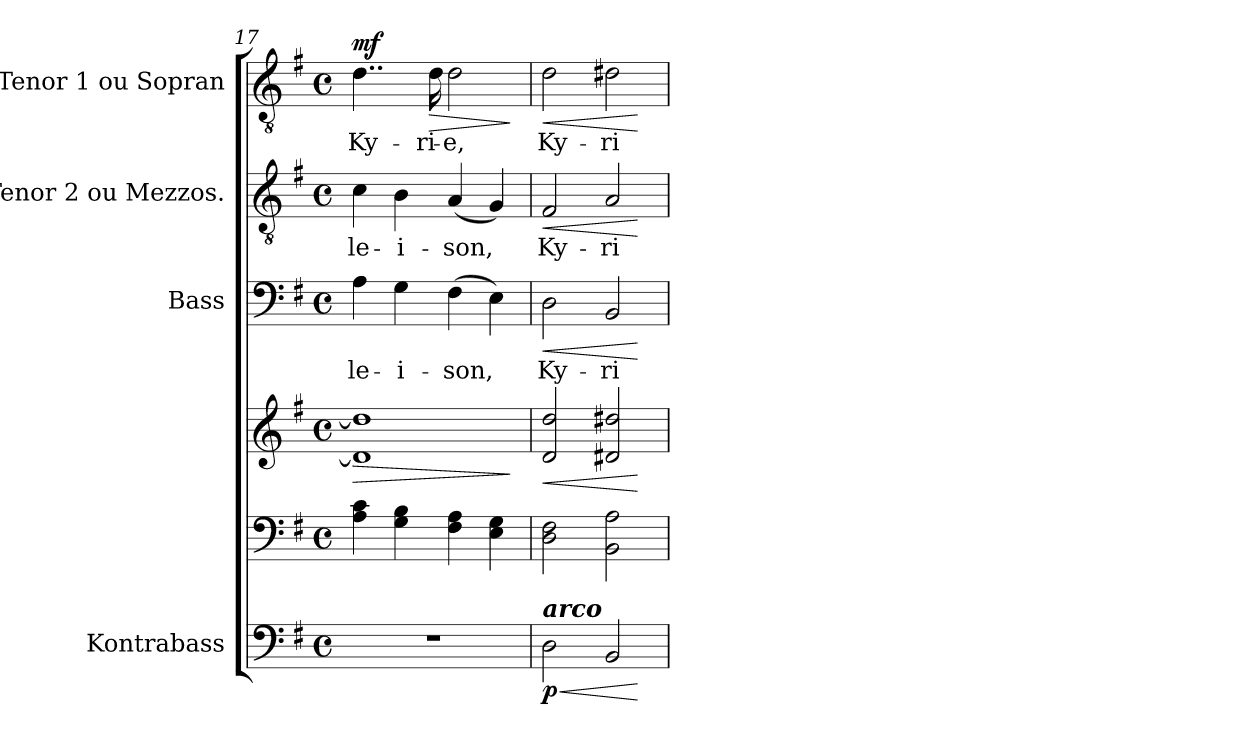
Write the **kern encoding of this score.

**kern	**dynam	**kern	**kern	**dynam	**kern	**text	**dynam	**kern	**text	**dynam	**kern	**text	**dynam
*part5	*part5	*part4	*part4	*part4	*part3	*part3	*part3	*part2	*part2	*part2	*part1	*part1	*part1
*staff6	*staff6	*staff5	*staff4	*staff4/5	*staff3	*staff3	*staff3	*staff2	*staff2	*staff2	*staff1	*staff1	*staff1
*I"Kontrabass	*	*	*	*	*I"Bass	*	*	*I"Tenor 2 ou Mezzos.	*	*	*I"Tenor 1 ou Sopran	*	*
*I'Kb.	*	*	*	*	*	*	*	*	*	*	*	*	*
*clefF4	*	*clefF4	*clefG2	*	*clefF4	*	*	*clefGv2	*	*	*clefGv2	*	*
*ITrd7c12	*	*	*	*	*	*	*	*	*	*	*	*	*
*k[f#]	*	*k[f#]	*k[f#]	*	*k[f#]	*	*	*k[f#]	*	*	*k[f#]	*	*
*G:	*	*G:	*G:	*	*G:	*	*	*G:	*	*	*G:	*	*
*M4/4	*	*M4/4	*M4/4	*	*M4/4	*	*	*M4/4	*	*	*M4/4	*	*
*met(c)	*	*met(c)	*met(c)	*	*met(c)	*	*	*met(c)	*	*	*met(c)	*	*
=17	=17	=17	=17	=17	=17	=17	=17	=17	=17	=17	=17	=17	=17
!	!	!	!	!LO:HP:b	!	!LO:LY:b	!	!	!LO:LY:b	!	!	!LO:LY:b	!LO:DY:a
1r	.	4A\ 4c\	1d] 1dd]	>	4A\	-le-	.	4c\	-le-	.	4..d\	Ky-	mf
!	!	!	!	!	!	!LO:LY:b	!	!	!LO:LY:b	!	!	!	!
.	.	4G\ 4B\	.	.	4G\	-i-	.	4B\	-i-	.	.	.	.
!	!	!	!	!	!	!	!	!	!	!	!	!LO:LY:b	!LO:HP:b
.	.	.	.	.	.	.	.	.	.	.	16d\	-ri-	>
!	!	!	!	!	!	!LO:LY:b	!	!	!LO:LY:b	!	!	!LO:LY:b	!
.	.	4F#\ 4A\	.	.	(>4F#\	-son,	.	(<4A/	-son,	.	2d\	-e,	.
.	.	4E\ 4G\	.	.	4E\)	.	.	4G/)	.	.	.	.	.
.	.	.	.	]	.	.	.	.	.	.	.	.	]
=18	=18	=18	=18	=18	=18	=18	=18	=18	=18	=18	=18	=18	=18
!LO:TX:a:Bi:t=arco	!	!	!	!	!	!	!	!	!	!	!	!	!
!	!LO:HP:b	!	!	!LO:HP:b	!	!LO:LY:b	!LO:HP:b	!	!LO:LY:b	!LO:HP:b	!	!LO:LY:b	!LO:HP:b
!	!LO:DY:n=1:b	!	!	!	!	!	!	!	!	!	!	!	!
2DD\	< p	2D\ 2F#\	2d/ 2dd/	<	2D\	Ky-	<	2F#/	Ky-	<	2d\	Ky-	<
!	!	!	!	!	!	!LO:LY:b	!	!	!LO:LY:b	!	!	!LO:LY:b	!
2BBB/	.	2BB\ 2A\	2d#X/ 2dd#X/	.	2BB/	-ri-	.	2A/	-ri-	.	2d#X\	-ri-	.
.	[	.	.	[	.	.	[	.	.	[	.	.	[
=	=	=	=	=	=	=	=	=	=	=	=	=	=
*-	*-	*-	*-	*-	*-	*-	*-	*-	*-	*-	*-	*-	*-
